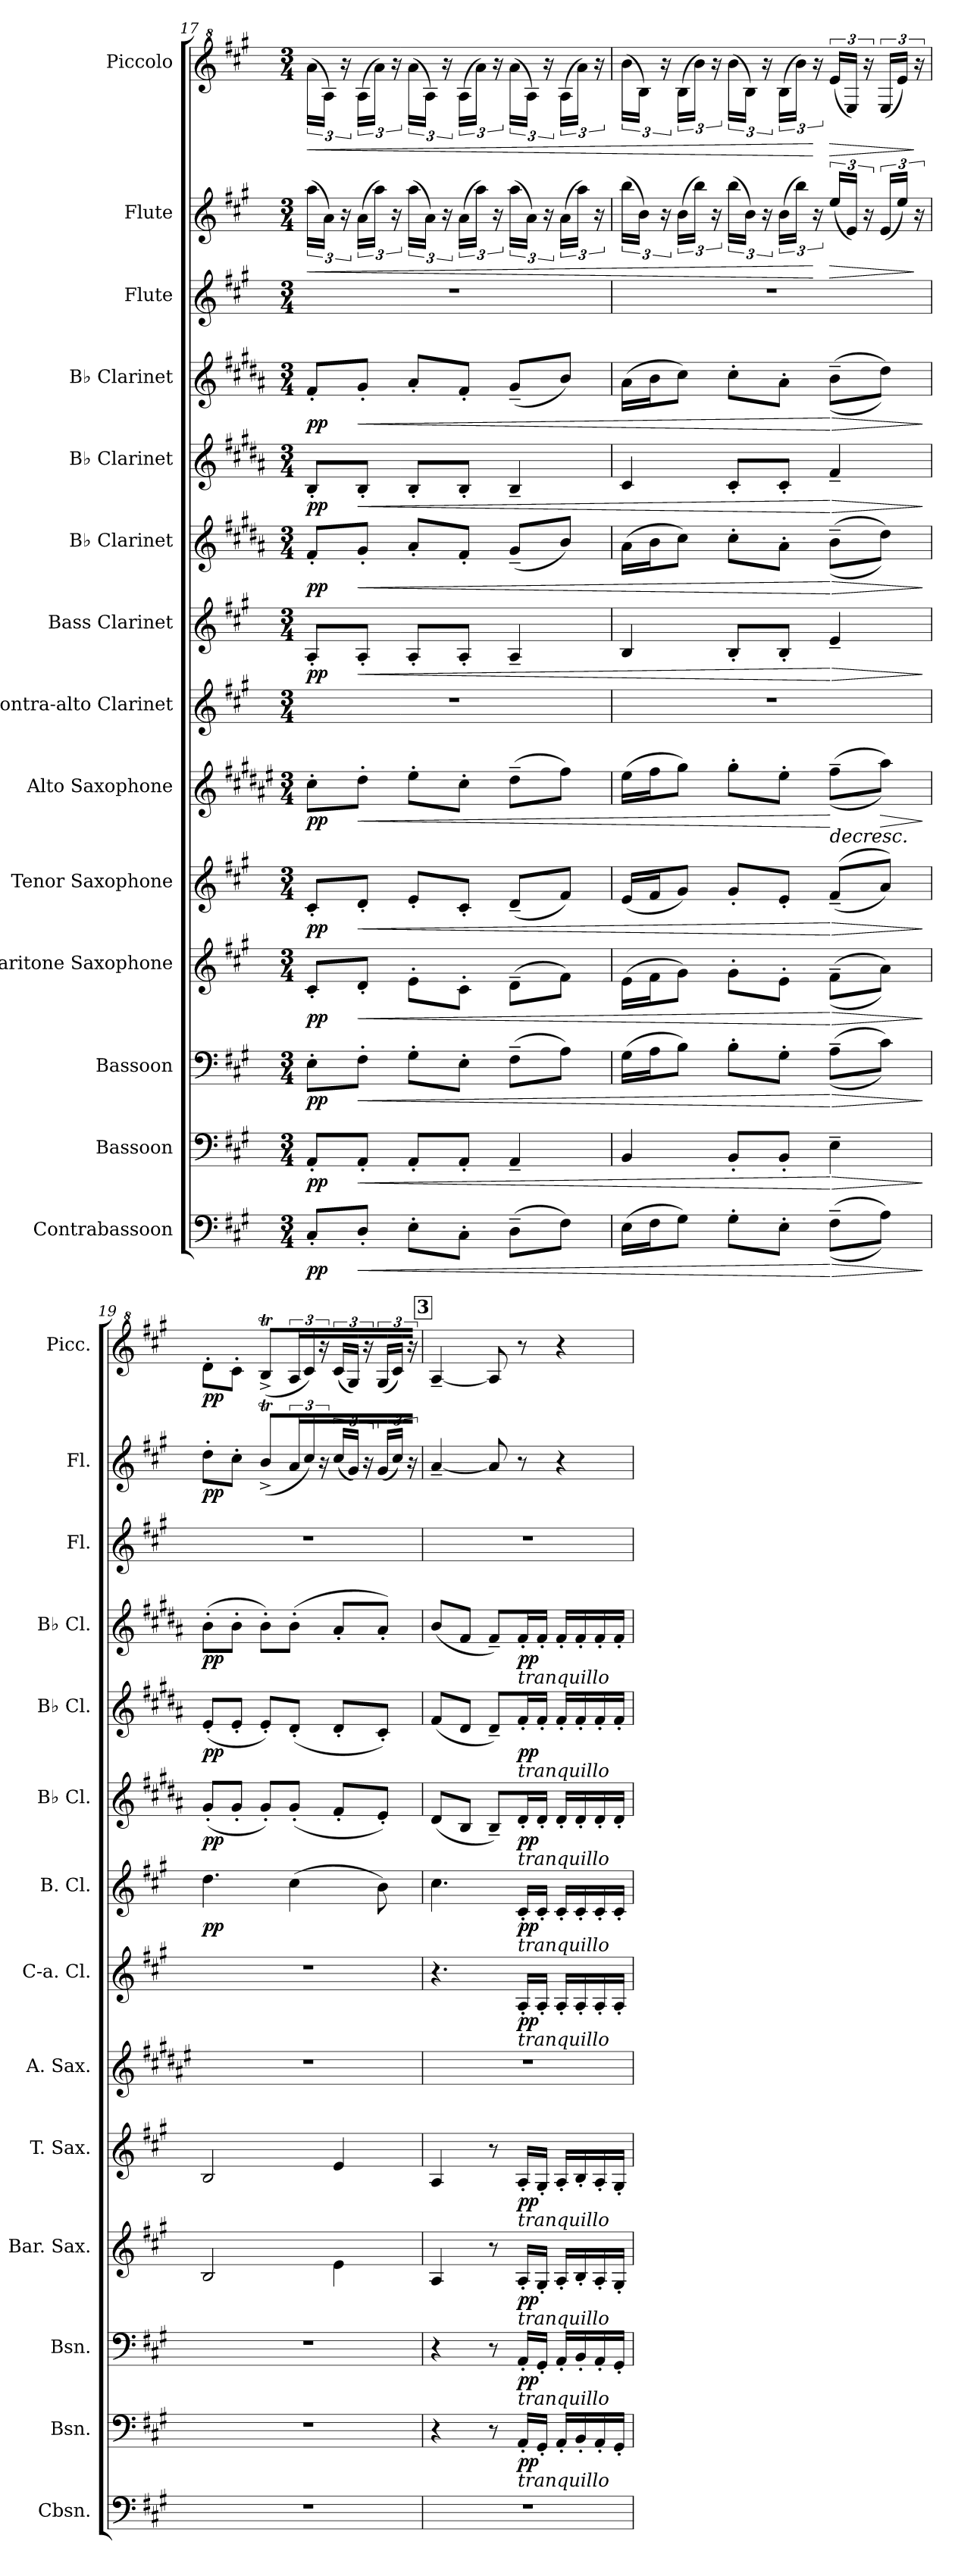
**kern	**dynam	**kern	**dynam	**kern	**dynam	**kern	**dynam	**kern	**dynam	**kern	**dynam	**kern	**dynam	**kern	**dynam	**kern	**dynam	**kern	**dynam	**kern	**dynam	**kern	**kern	**dynam	**kern	**dynam
*part14	*part14	*part13	*part13	*part12	*part12	*part11	*part11	*part10	*part10	*part9	*part9	*part8	*part8	*part7	*part7	*part6	*part6	*part5	*part5	*part4	*part4	*part3	*part2	*part2	*part1	*part1
*staff14	*staff14	*staff13	*staff13	*staff12	*staff12	*staff11	*staff11	*staff10	*staff10	*staff9	*staff9	*staff8	*staff8	*staff7	*staff7	*staff6	*staff6	*staff5	*staff5	*staff4	*staff4	*staff3	*staff2	*staff2	*staff1	*staff1
*I"Contrabassoon	*	*I"Bassoon	*	*I"Bassoon	*	*I"Baritone Saxophone	*	*I"Tenor Saxophone	*	*I"Alto Saxophone	*	*I"Contra-alto Clarinet	*	*I"Bass Clarinet	*	*I"B♭ Clarinet	*	*I"B♭ Clarinet	*	*I"B♭ Clarinet	*	*I"Flute	*I"Flute	*	*I"Piccolo	*
*I'Cbsn.	*	*I'Bsn.	*	*I'Bsn.	*	*I'Bar. Sax.	*	*I'T. Sax.	*	*I'A. Sax.	*	*I'C-a. Cl.	*	*I'B. Cl.	*	*I'B♭ Cl.	*	*I'B♭ Cl.	*	*I'B♭ Cl.	*	*I'Fl.	*I'Fl.	*	*I'Picc.	*
!!LO:PB:g=z
*clefF4	*	*clefF4	*	*clefF4	*	*clefG2	*	*clefG2	*	*clefG2	*	*clefG2	*	*clefG2	*	*clefG2	*	*clefG2	*	*clefG2	*	*clefG2	*clefG2	*	*clefG^2	*
*ITrd7c12	*	*	*	*	*	*ITrd12c21	*	*ITrd8c14	*	*ITrd5c9	*	*ITrd12c21	*	*ITrd8c14	*	*ITrd1c2	*	*ITrd1c2	*	*ITrd1c2	*	*	*	*	*ITrd-7c-12	*
*k[f#c#g#]	*	*k[f#c#g#]	*	*k[f#c#g#]	*	*k[f#c#g#]	*	*k[f#c#g#]	*	*k[f#c#g#]	*	*k[f#c#g#]	*	*k[f#c#g#]	*	*k[f#c#g#]	*	*k[f#c#g#]	*	*k[f#c#g#]	*	*k[f#c#g#]	*k[f#c#g#]	*	*k[f#c#g#]	*
*M3/4	*	*M3/4	*	*M3/4	*	*M3/4	*	*M3/4	*	*M3/4	*	*M3/4	*	*M3/4	*	*M3/4	*	*M3/4	*	*M3/4	*	*M3/4	*M3/4	*	*M3/4	*
=17	=17	=17	=17	=17	=17	=17	=17	=17	=17	=17	=17	=17	=17	=17	=17	=17	=17	=17	=17	=17	=17	=17	=17	=17	=17	=17
!	!LO:DY:b	!	!LO:DY:b	!	!LO:DY:b	!	!LO:DY:b	!	!LO:DY:b	!	!LO:DY:b	!	!	!	!LO:DY:b	!	!LO:DY:b	!	!LO:DY:b	!	!LO:DY:b	!	!	!LO:HP:b	!	!LO:HP:b
8CC#'/L	pp	8AA'/L	pp	8E'\L	pp	8C#'/L	pp	8C#'/L	pp	8e'\L	pp	2.r	.	8AA'/L	pp	8e'/L	pp	8A'/L	pp	8e'/L	pp	2.r	(24aa\LL	<	(24aaa\LL	<
.	.	.	.	.	.	.	.	.	.	.	.	.	.	.	.	.	.	.	.	.	.	.	24a\JJ)	.	24aa\JJ)	.
.	.	.	.	.	.	.	.	.	.	.	.	.	.	.	.	.	.	.	.	.	.	.	24r	.	24r	.
!	!LO:HP:b	!	!LO:HP:b	!	!LO:HP:b	!	!LO:HP:b	!	!LO:HP:b	!	!LO:HP:b	!	!	!	!LO:HP:b	!	!LO:HP:b	!	!LO:HP:b	!	!LO:HP:b	!	!	!	!	!
8DD'/J	<	8AA'/J	<	8F#'\J	<	8D'/J	<	8D'/J	<	8f#'\J	<	.	.	8AA'/J	<	8f#'/J	<	8A'/J	<	8f#'/J	<	.	(24a\LL	.	(24aa\LL	.
.	.	.	.	.	.	.	.	.	.	.	.	.	.	.	.	.	.	.	.	.	.	.	24aa\JJ)	.	24aaa\JJ)	.
.	.	.	.	.	.	.	.	.	.	.	.	.	.	.	.	.	.	.	.	.	.	.	24r	.	24r	.
8EE'\L	.	8AA'/L	.	8G#'\L	.	8E'\L	.	8E'/L	.	8g#'\L	.	.	.	8AA'/L	.	8g#'/L	.	8A'/L	.	8g#'/L	.	.	(24aa\LL	.	(24aaa\LL	.
.	.	.	.	.	.	.	.	.	.	.	.	.	.	.	.	.	.	.	.	.	.	.	24a\JJ)	.	24aa\JJ)	.
.	.	.	.	.	.	.	.	.	.	.	.	.	.	.	.	.	.	.	.	.	.	.	24r	.	24r	.
8CC#'\J	.	8AA'/J	.	8E'\J	.	8C#'\J	.	8C#'/J	.	8e'\J	.	.	.	8AA'/J	.	8e'/J	.	8A'/J	.	8e'/J	.	.	(24a\LL	.	(24aa\LL	.
.	.	.	.	.	.	.	.	.	.	.	.	.	.	.	.	.	.	.	.	.	.	.	24aa\JJ)	.	24aaa\JJ)	.
.	.	.	.	.	.	.	.	.	.	.	.	.	.	.	.	.	.	.	.	.	.	.	24r	.	24r	.
(8DD~\L	.	4AA~/	.	(8F#~\L	.	(8D~\L	.	(8D~/L	.	(8f#~\L	.	.	.	4AA~/	.	(8f#~/L	.	4A~/	.	(8f#~/L	.	.	(24aa\LL	.	(24aaa\LL	.
.	.	.	.	.	.	.	.	.	.	.	.	.	.	.	.	.	.	.	.	.	.	.	24a\JJ)	.	24aa\JJ)	.
.	.	.	.	.	.	.	.	.	.	.	.	.	.	.	.	.	.	.	.	.	.	.	24r	.	24r	.
8FF#\J)	.	.	.	8A\J)	.	8F#\J)	.	8F#/J)	.	8a\J)	.	.	.	.	.	8a/J)	.	.	.	8a/J)	.	.	(24a\LL	.	(24aa\LL	.
.	.	.	.	.	.	.	.	.	.	.	.	.	.	.	.	.	.	.	.	.	.	.	24aa\JJ)	.	24aaa\JJ)	.
.	.	.	.	.	.	.	.	.	.	.	.	.	.	.	.	.	.	.	.	.	.	.	24r	.	24r	.
=18	=18	=18	=18	=18	=18	=18	=18	=18	=18	=18	=18	=18	=18	=18	=18	=18	=18	=18	=18	=18	=18	=18	=18	=18	=18	=18
(16EE\LL	.	4BB/	.	(16G#\LL	.	(16E\LL	.	(16E/LL	.	(16g#\LL	.	2.r	.	4BB/	.	(16g#\LL	.	4B/	.	(16g#\LL	.	2.r	(24bb\LL	.	(24bbb\LL	.
.	.	.	.	.	.	.	.	.	.	.	.	.	.	.	.	.	.	.	.	.	.	.	24b\JJ)	.	24bb\JJ)	.
16FF#\J	.	.	.	16A\J	.	16F#\J	.	16F#/J	.	16a\J	.	.	.	.	.	16a\J	.	.	.	16a\J	.	.	.	.	.	.
.	.	.	.	.	.	.	.	.	.	.	.	.	.	.	.	.	.	.	.	.	.	.	24r	.	24r	.
8GG#\J)	.	.	.	8B\J)	.	8G#\J)	.	8G#/J)	.	8b\J)	.	.	.	.	.	8b\J)	.	.	.	8b\J)	.	.	(24b\LL	.	(24bb\LL	.
.	.	.	.	.	.	.	.	.	.	.	.	.	.	.	.	.	.	.	.	.	.	.	24bb\JJ)	.	24bbb\JJ)	.
.	.	.	.	.	.	.	.	.	.	.	.	.	.	.	.	.	.	.	.	.	.	.	24r	.	24r	.
8GG#'\L	.	8BB'/L	.	8B'\L	.	8G#'\L	.	8G#'/L	.	8b'\L	.	.	.	8BB'/L	.	8b'\L	.	8B'/L	.	8b'\L	.	.	(24bb\LL	.	(24bbb\LL	.
.	.	.	.	.	.	.	.	.	.	.	.	.	.	.	.	.	.	.	.	.	.	.	24b\JJ)	.	24bb\JJ)	.
.	.	.	.	.	.	.	.	.	.	.	.	.	.	.	.	.	.	.	.	.	.	.	24r	.	24r	.
8EE'\J	.	8BB'/J	.	8G#'\J	.	8E'\J	.	8E'/J	.	8g#'\J	.	.	.	8BB'/J	.	8g#'\J	.	8B'/J	.	8g#'\J	.	.	(24b\LL	.	(24bb\LL	.
.	.	.	.	.	.	.	.	.	.	.	.	.	.	.	.	.	.	.	.	.	.	.	24bb\JJ)	.	24bbb\JJ)	.
.	.	.	.	.	.	.	.	.	.	.	.	.	.	.	.	.	.	.	.	.	.	.	24r	[	24r	[
!	!LO:HP:n=1:b	!	!LO:HP:n=1:b	!	!LO:HP:n=1:b	!	!LO:HP:n=1:b	!	!LO:HP:n=1:b	!	!LO:HP:n=1:b	!	!	!	!LO:HP:n=1:b	!	!LO:HP:n=1:b	!	!LO:HP:n=1:b	!	!LO:HP:n=1:b	!	!	!LO:HP:b	!	!LO:HP:b
((8FF#~\L	[ >	4E~\	[ >	((8A~\L	[ >	((8F#~\L	[ >	((8F#~/L	[ >	((8a~\L	[ >	.	.	4E~/	[ >	((8a~\L	[ >	4e~/	[ >	((8a~\L	[ >	.	(24ee/LL	>	(24eee/LL	>
.	.	.	.	.	.	.	.	.	.	.	.	.	.	.	.	.	.	.	.	.	.	.	24e/JJ)	.	24ee/JJ)	.
.	.	.	.	.	.	.	.	.	.	.	.	.	.	.	.	.	.	.	.	.	.	.	24r	.	24r	.
!	!	!	!	!	!	!	!	!	!	!	!LO:HP:b	!	!	!	!	!	!	!	!	!	!	!	!	!	!	!
8AA\J))	.	.	.	8c#\J))	.	8A\J))	.	8A/J))	.	8cc#\J))	>	.	.	.	.	8cc#\J))	.	.	.	8cc#\J))	.	.	(24e/LL	.	(24ee/LL	.
.	.	.	.	.	.	.	.	.	.	.	.	.	.	.	.	.	.	.	.	.	.	.	24ee/JJ)	.	24eee/JJ)	.
.	.	.	.	.	.	.	.	.	.	.	.	.	.	.	.	.	.	.	.	.	.	.	24r	]	24r	]
.	]	.	]	.	]	.	]	.	]	.	] ]	.	.	.	]	.	]	.	]	.	]	.	.	.	.	.
!!LO:PB:g=z
=19	=19	=19	=19	=19	=19	=19	=19	=19	=19	=19	=19	=19	=19	=19	=19	=19	=19	=19	=19	=19	=19	=19	=19	=19	=19	=19
!	!	!	!	!	!	!	!	!	!	!	!	!	!	!	!LO:DY:b	!	!LO:DY:b	!	!LO:DY:b	!	!LO:DY:b	!	!	!LO:DY:b	!	!LO:DY:b
2.r	.	2.r	.	2.r	.	2BB/	.	2BB/	.	2.r	.	2.r	.	4.d\	pp	(8f#'/L	pp	(8d'/L	pp	(8a'\L	pp	2.r	8dd'\L	pp	8ddd'\L	pp
.	.	.	.	.	.	.	.	.	.	.	.	.	.	.	.	8f#'/J	.	8d'/J	.	8a'\J	.	.	8cc#'\J	.	8ccc#'\J	.
.	.	.	.	.	.	.	.	.	.	.	.	.	.	.	.	8f#'/L)	.	8d'/L)	.	8a'\L)	.	.	(8bT^\L	.	(8bbT^\L	.
.	.	.	.	.	.	.	.	.	.	.	.	.	.	(4c#\	.	(8f#'/J	.	(8c#'/J	.	(8a'\J	.	.	24a\L	.	24aa\L	.
.	.	.	.	.	.	.	.	.	.	.	.	.	.	.	.	.	.	.	.	.	.	.	24cc#\JJ)	.	24ccc#\JJ)	.
.	.	.	.	.	.	.	.	.	.	.	.	.	.	.	.	.	.	.	.	.	.	.	24r	.	24r	.
.	.	.	.	.	.	4E\	.	4E/	.	.	.	.	.	.	.	8e'/L	.	8c#'/L	.	8g#'/L	.	.	(24cc#/LL	.	(24ccc#/LL	.
.	.	.	.	.	.	.	.	.	.	.	.	.	.	.	.	.	.	.	.	.	.	.	24g#/JJ)	.	24gg#/JJ)	.
.	.	.	.	.	.	.	.	.	.	.	.	.	.	.	.	.	.	.	.	.	.	.	24r	.	24r	.
.	.	.	.	.	.	.	.	.	.	.	.	.	.	8B\)	.	8d'/J)	.	8B'/J)	.	8g#'/J)	.	.	(24g#/LL	.	(24gg#/LL	.
.	.	.	.	.	.	.	.	.	.	.	.	.	.	.	.	.	.	.	.	.	.	.	24cc#/JJ)	.	24ccc#/JJ)	.
.	.	.	.	.	.	.	.	.	.	.	.	.	.	.	.	.	.	.	.	.	.	.	24r	.	24r	.
!!LO:REH:place=s1:a:B:fs=14:t=3
=20	=20	=20	=20	=20	=20	=20	=20	=20	=20	=20	=20	=20	=20	=20	=20	=20	=20	=20	=20	=20	=20	=20	=20	=20	=20	=20
2.r	.	4r	.	4r	.	4AA/	.	4AA/	.	2.r	.	4.r	.	4.c#\	.	(8c#/L	.	(8e/L	.	(8a/L	.	2.r	[4a~/	.	[4aa~/	.
.	.	.	.	.	.	.	.	.	.	.	.	.	.	.	.	8A/J	.	8c#/J	.	8e/J	.	.	.	.	.	.
.	.	8r	.	8r	.	8r	.	8r	.	.	.	.	.	.	.	8A~/L)	.	8c#~/L)	.	8e~/L)	.	.	8a/]	.	8aa/]	.
!	!	!	!	!	!	!	!	!	!	!	!	!	!	!	!	!	!	!	!	!LO:TX:b:i:t=tranquillo	!	!	!	!	!	!
!	!	!	!	!	!	!	!	!	!	!	!	!	!	!	!	!	!	!LO:TX:b:i:t=tranquillo	!	!	!	!	!	!	!	!
!	!	!	!	!	!	!	!	!	!	!	!	!	!	!	!	!LO:TX:b:i:t=tranquillo	!	!	!	!	!	!	!	!	!	!
!	!	!	!	!	!	!	!	!	!	!	!	!	!	!LO:TX:b:i:t=tranquillo	!	!	!	!	!	!	!	!	!	!	!	!
!	!	!	!	!	!	!	!	!	!	!	!	!LO:TX:b:i:t=tranquillo	!	!	!	!	!	!	!	!	!	!	!	!	!	!
!	!	!	!	!	!	!	!	!LO:TX:b:i:t=tranquillo	!	!	!	!	!	!	!	!	!	!	!	!	!	!	!	!	!	!
!	!	!	!	!	!	!LO:TX:b:i:t=tranquillo	!	!	!	!	!	!	!	!	!	!	!	!	!	!	!	!	!	!	!	!
!	!	!	!	!LO:TX:b:i:t=tranquillo	!	!	!	!	!	!	!	!	!	!	!	!	!	!	!	!	!	!	!	!	!	!
!	!	!LO:TX:b:i:t=tranquillo	!	!	!	!	!	!	!	!	!	!	!	!	!	!	!	!	!	!	!	!	!	!	!	!
!	!	!	!LO:DY:b	!	!LO:DY:b	!	!LO:DY:b	!	!LO:DY:b	!	!	!	!LO:DY:b	!	!LO:DY:b	!	!LO:DY:b	!	!LO:DY:b	!	!LO:DY:b	!	!	!	!	!
.	.	16AA'/LL	pp	16AA'/LL	pp	16AA'/LL	pp	16AA'/LL	pp	.	.	16AA'/LL	pp	16C#'/LL	pp	16c#'/L	pp	16e'/L	pp	16e'/L	pp	.	8r	.	8r	.
.	.	16GG#'/JJ	.	16GG#'/JJ	.	16GG#'/JJ	.	16GG#'/JJ	.	.	.	16AA'/JJ	.	16C#'/JJ	.	16c#'/JJ	.	16e'/JJ	.	16e'/JJ	.	.	.	.	.	.
.	.	16AA'/LL	.	16AA'/LL	.	16AA'/LL	.	16AA'/LL	.	.	.	16AA'/LL	.	16C#'/LL	.	16c#'/LL	.	16e'/LL	.	16e'/LL	.	.	4r	.	4r	.
.	.	16BB'/	.	16BB'/	.	16BB'/	.	16BB'/	.	.	.	16AA'/	.	16C#'/	.	16c#'/	.	16e'/	.	16e'/	.	.	.	.	.	.
.	.	16AA'/	.	16AA'/	.	16AA'/	.	16AA'/	.	.	.	16AA'/	.	16C#'/	.	16c#'/	.	16e'/	.	16e'/	.	.	.	.	.	.
.	.	16GG#'/JJ	.	16GG#'/JJ	.	16GG#'/JJ	.	16GG#'/JJ	.	.	.	16AA'/JJ	.	16C#'/JJ	.	16c#'/JJ	.	16e'/JJ	.	16e'/JJ	.	.	.	.	.	.
=	=	=	=	=	=	=	=	=	=	=	=	=	=	=	=	=	=	=	=	=	=	=	=	=	=	=
*-	*-	*-	*-	*-	*-	*-	*-	*-	*-	*-	*-	*-	*-	*-	*-	*-	*-	*-	*-	*-	*-	*-	*-	*-	*-	*-
